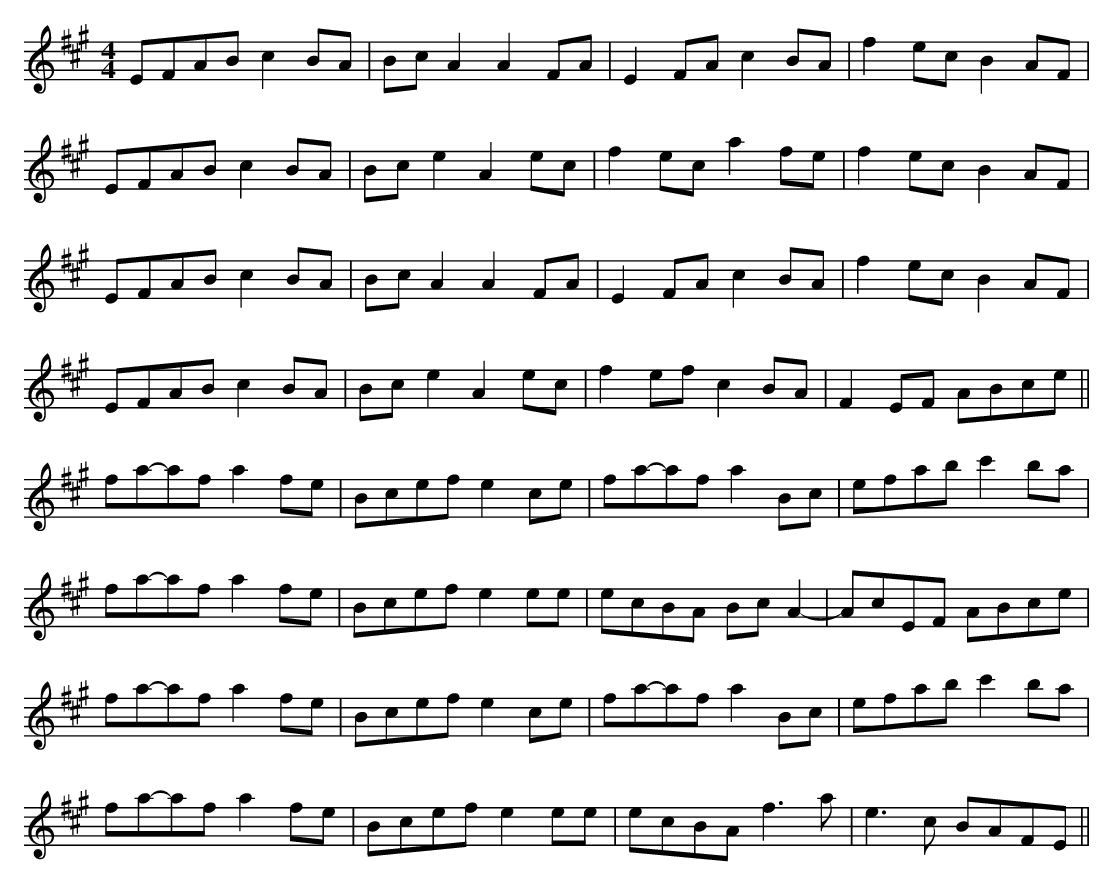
X:1
M:4/4
K:A
EFAB c2 BA | Bc A2A2 FA | E2 FA c2 BA | f2 ec B2 AF |
EFAB c2 BA | Bc e2 A2 ec | f2 ec a2 fe | f2 ec B2 AF |
EFAB c2 BA | Bc A2A2 FA | E2 FA c2 BA | f2 ec B2 AF |
EFAB c2 BA | Bc e2 A2 ec | f2 ef c2 BA | F2 EF ABce ||
fa-af a2fe | Bcef e2 ce | fa-af a2Bc | efab c'2 ba |
fa-af a2 fe | Bcef e2 ee | ecBA Bc A2- | AcEF ABce |
fa-af a2fe | Bcef e2 ce | fa-af a2Bc | efab c'2 ba |
fa-af a2 fe | Bcef e2 ee | ecBA f3 a | e3 c BAFE ||
